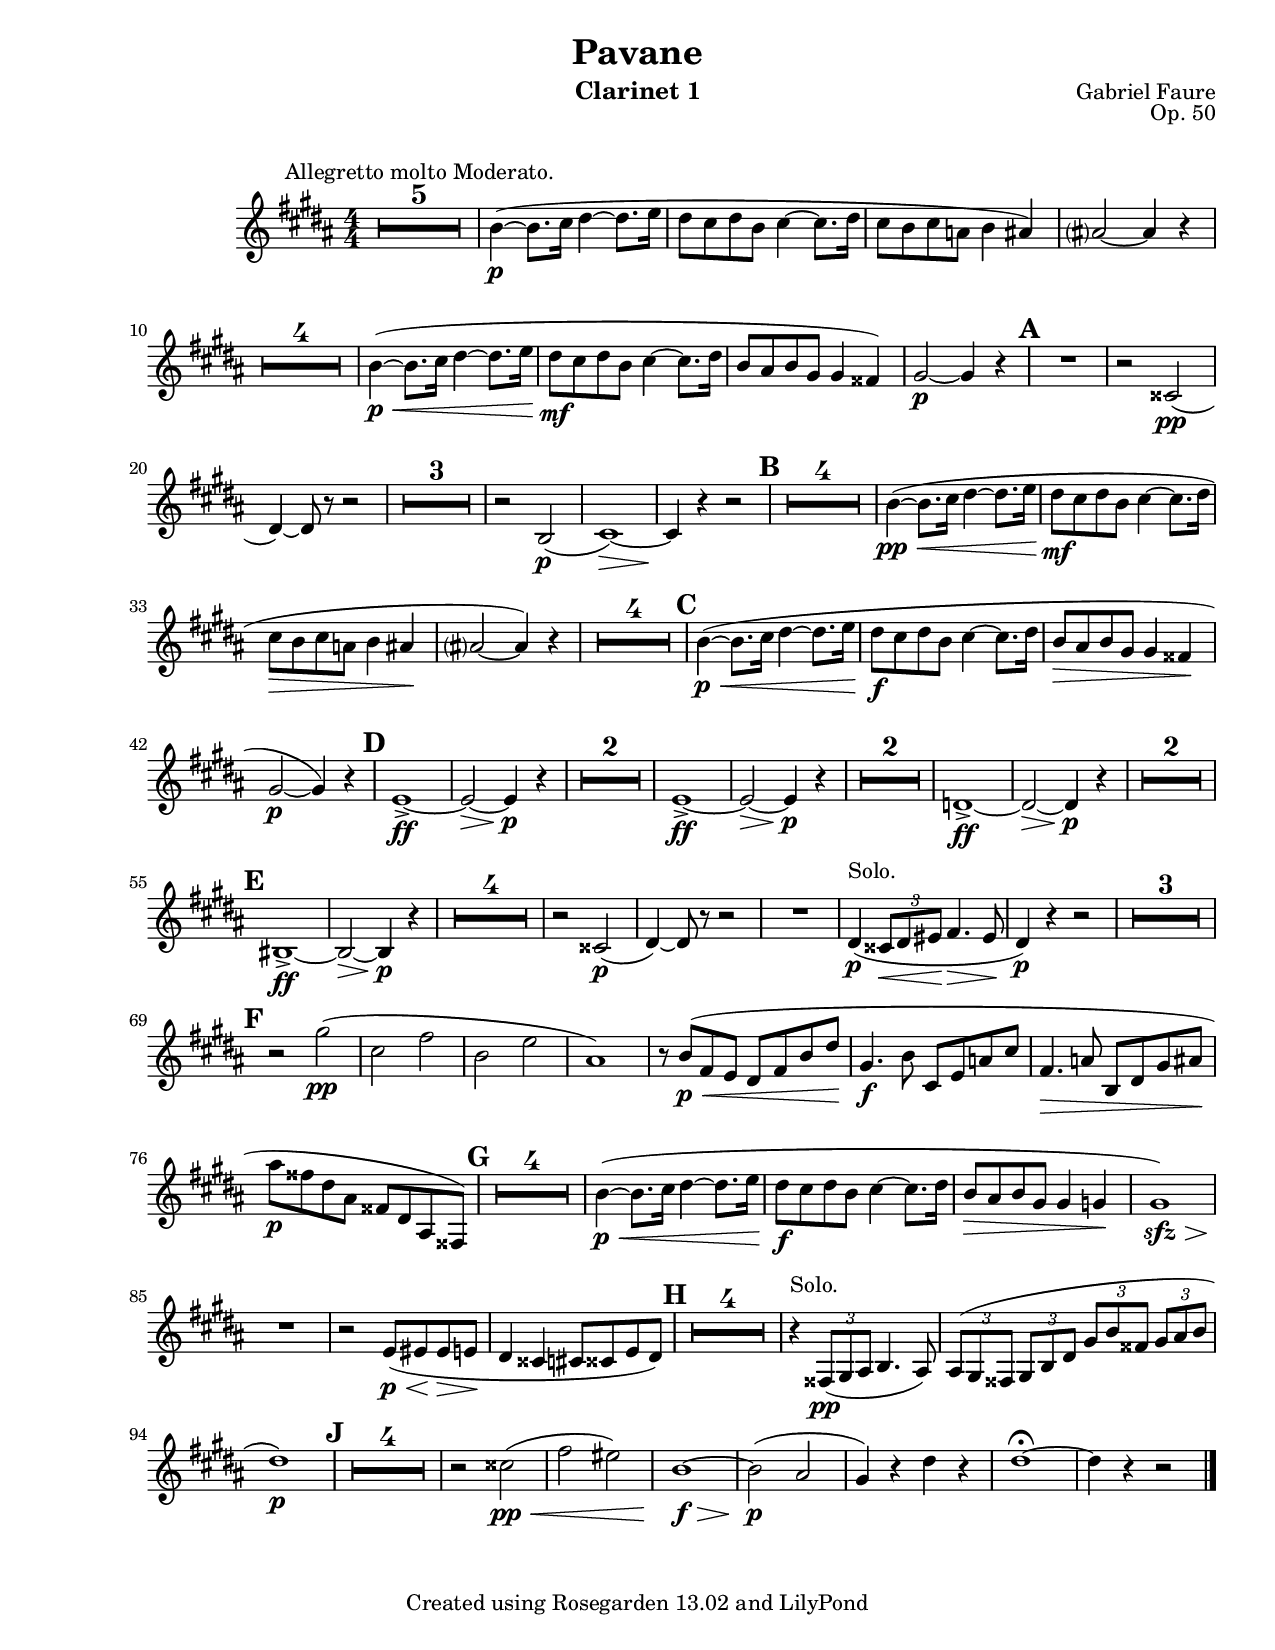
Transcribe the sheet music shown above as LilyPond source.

% This LilyPond file was generated by Rosegarden 13.02
\include "english.ly"
\version "2.14.2"
\header {
    composer = "Gabriel Faure"
    instrument = "Clarinet 1"
    opus = "Op. 50"
    title = "Pavane"
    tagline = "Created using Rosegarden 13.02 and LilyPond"
}
#(set-global-staff-size 19)
#(set-default-paper-size "letter")
\paper {
  system-system-spacing #'basic-distance = #14
}
global = { 
    \time 4/4
    \skip 1*105  %% 1-105
}
globalTempo = {
    \override Score.MetronomeMark #'transparent = ##t
    \tempo 4 = 120  \skip 1*105 
}
\score {
    << % common

    \context Staff = "track 1" << 
        \set Staff.instrumentName = \markup { \column { " " } }
        \set Staff.midiInstrument = "Acoustic Grand Piano"
        \set Score.skipBars = ##t
        \set Staff.printKeyCancellation = ##f
        \new Voice \global
        \new Voice \globalTempo

        \context Voice = "voice 1" {
            \override Voice.TextScript #'padding = #2.0
            \override MultiMeasureRest #'expand-limit = 1
            \once \override Staff.TimeSignature #'style = #'() 
            \time 4/4
            
            \clef "treble"
            \key b \major
            R1*5 ^"Allegretto molto Moderato."  |
            b' 4 \p ( ~ b' 8. cs'' 16 ds'' 4 ~ ds'' 8. e'' 16  |
            ds'' 8 cs'' ds'' b' cs'' 4 ~ cs'' 8. ds'' 16  |
            cs'' 8 b' cs'' a' b' 4 as' )  |
            as'? 2 ~ as' 4 r  |
%% 10
            R1*4  |
            b' 4 \p \< ( ~ b' 8. cs'' 16 ds'' 4 ~ ds'' 8. e'' 16 \!  |
%% 15
            ds'' 8 \mf cs'' ds'' b' cs'' 4 ~ cs'' 8. ds'' 16  |
            b' 8 as' b' gs' gs' 4 fss' )  |
            gs' 2 \p ~ gs' 4 r  |
            \mark \default % A
            R1  |
            r2 css' \pp (  |
%% 20
            ds' 4 ) ~ ds' 8 r r2  |
            R1*3  |
            r2 b \p (  |
%% 25
            cs' 1 ) \> ~  |
            cs' 4 \! r r2  |
            \mark \default % B
            R1*4  |
            b' 4 \pp \< ( ~ b' 8. cs'' 16 ds'' 4 ~ ds'' 8. e'' 16 \!  |
            ds'' 8 \mf cs'' ds'' b' cs'' 4 ~ cs'' 8. ds'' 16  |
            cs'' 8 \> b' cs'' a' b' 4 as' \!  |
            as'? 2 ~ as' 4 ) r  |
%% 35
            R1*4  |
            \mark \default % C
            b' 4 \p \< ( ~ b' 8. cs'' 16 ds'' 4 ~ ds'' 8. e'' 16 \!  |
%% 40
            ds'' 8 \f cs'' ds'' b' cs'' 4 ~ cs'' 8. ds'' 16  |
            b' 8 \> as' b' gs' gs' 4 fss' \!  |
            gs' 2 \p ~ gs' 4 ) r  |
            \mark \default % D
            e' 1 \ff -> ~  |
            e' 2 \> ~ e' 4 \p r  |
%% 45
            R1*2  |
            e' 1 \ff -> ~  |
            e' 2 \> ~ e' 4 \p r  |
            R1*2  |
            d' 1 \ff -> ~  |
            d' 2 \> ~ d' 4 \p r  |
            R1*2  |
%% 55
            \mark \default % E
            bs 1 \ff -> ~  |
            bs 2 \> ~ bs 4 \p r  |
            R1*4  |
            r2 css' \p (  |
            ds' 4 ) ~ ds' 8 r r2  |
            R1  |
            ds' 4 \p ^"Solo." ( \times 2/3 { css' 8 \< ds' es' \! } fs' 4. \> es' 8 \!  |
%% 65
            ds' 4 \p ) r r2  |
            R1*3  |
            \mark \default % F
            r2 gs'' \pp (  |
%% 70
            cs'' 2 fs''  |
            b' 2 e''  |
            as' 1 )  |
            r8 b' \p \< ( fs' e' ds' fs' b' ds'' \!  |
            gs' 4. \f b' 8 cs' e' a' cs''  |
%% 75
            fs' 4. \> a' 8 b ds' gs' as' \!  |
            as'' 8 \p fss'' ds'' as' fss' ds' as fss )  |
            \mark \default % G
            R1*4  |
            b' 4 \p \< ( ~ b' 8. cs'' 16 ds'' 4 ~ ds'' 8. e'' 16 \!  |
            ds'' 8 \f cs'' ds'' b' cs'' 4 ~ cs'' 8. ds'' 16  |
            b' 8 \> as' b' gs' gs' 4 g' \!  |
            gs' 1 \sfz ) \>  |
%% 85
            R1 \!  |
            r2 e' 8 \p \< ( es' \! es' \> e' \!  |
            ds' 4 css' cs' 8 css' e' ds' )  |
            \mark \default % H
            R1*4  |
            r4 ^"Solo." \times 2/3 { fss 8 \pp ( gs as } b 4. as 8 )  |
            \times 2/3 { as 8 ^( gs fss } \times 2/3 { gs b ds' } \times 2/3 { gs' b' fss' } \times 2/3 { gs' as' b' }  |
            ds'' 1 \p )  |
%% 95
            \mark \default % J(I)
            R1*4  |
            r2 css'' \pp \< (  |
%% 100
            fs'' 2 es'' )  |
            b' 1 \f \> ~  |
            b' 2 \p \! ( as'  |
            gs' 4 ) r ds'' r  |
            ds'' 1 \fermata ~  |
%% 105
            ds'' 4 r r2  |
            \bar "|."
        } % Voice
    >> % Staff (final) ends

>> % notes

\layout {
    indent = 3.0\cm
short-indent = 1.5\cm
    \context { \Staff \RemoveEmptyStaves }
    \context { \GrandStaff \accepts "Lyrics" }
}
% uncomment to enable generating midi file from the lilypond source
%     \midi {
%     } 
} % score
